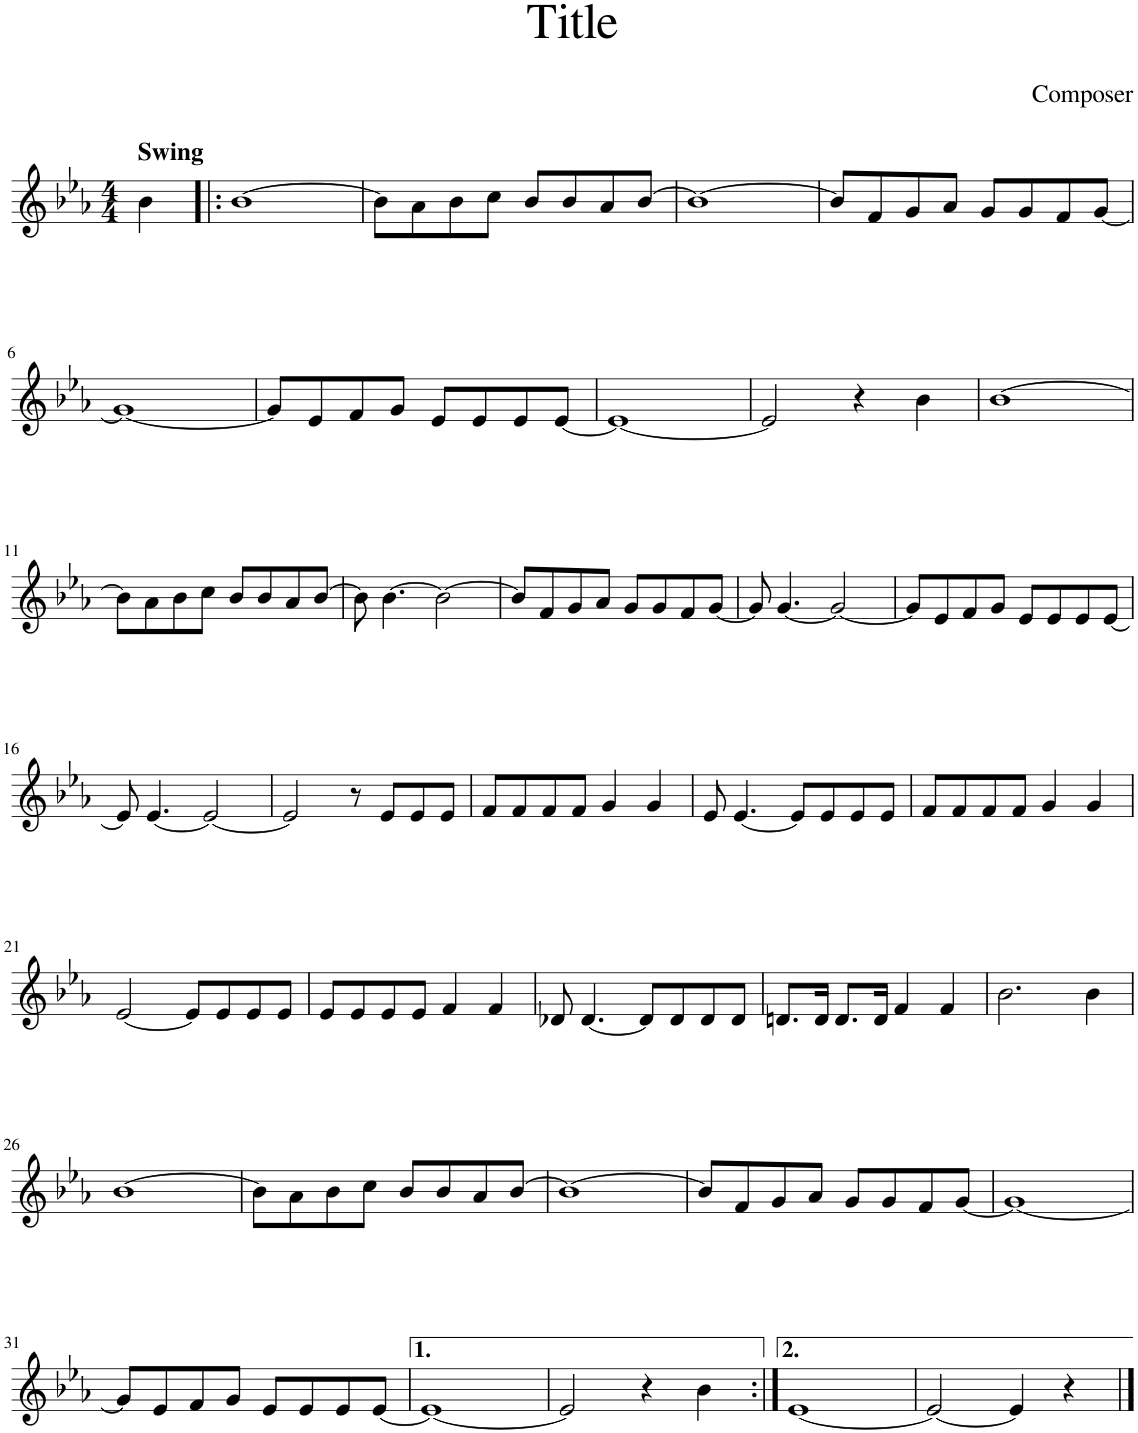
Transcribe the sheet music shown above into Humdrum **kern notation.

**kern
*part1
*staff1
*I"Piano
*I'Pno.
*clefG2
*k[b-e-a-]
*M4/4
=1
!LO:TX:a:B:t=Swing
4b-\
=2!|:
[1b-
=3
8b-\L]
8a-\
8b-\
8cc\J
8b-/L
8b-/
8a-/
[8b-/J
=4
1b-_
=5
8b-/L]
8f/
8g/
8a-/J
8g/L
8g/
8f/
[8g/J
!!LO:LB:g=z
=6
1g_
=7
8g/L]
8e-/
8f/
8g/J
8e-/L
8e-/
8e-/
[8e-/J
=8
1e-_
=9
2e-/]
4r
4b-\
=10
[1b-
!!LO:LB:g=z
=11
8b-\L]
8a-\
8b-\
8cc\J
8b-/L
8b-/
8a-/
[8b-/J
=12
8b-\]
[4.b-\
2b-\_
=13
8b-/L]
8f/
8g/
8a-/J
8g/L
8g/
8f/
[8g/J
=14
8g/]
[4.g/
2g/_
=15
8g/L]
8e-/
8f/
8g/J
8e-/L
8e-/
8e-/
[8e-/J
!!LO:LB:g=z
=16
8e-/]
[4.e-/
2e-/_
=17
2e-/]
8r
8e-/L
8e-/
8e-/J
=18
8f/L
8f/
8f/
8f/J
4g/
4g/
=19
8e-/
[4.e-/
8e-/L]
8e-/
8e-/
8e-/J
=20
8f/L
8f/
8f/
8f/J
4g/
4g/
!!LO:LB:g=z
=21
[2e-/
8e-/L]
8e-/
8e-/
8e-/J
=22
8e-/L
8e-/
8e-/
8e-/J
4f/
4f/
=23
8d-X/
[4.d-/
8d-/L]
8d-/
8d-/
8d-/J
=24
8.dn/L
16d/Jk
8.d/L
16d/Jk
4f/
4f/
=25
2.b-\
4b-\
!!LO:LB:g=z
=26
[1b-
=27
8b-\L]
8a-\
8b-\
8cc\J
8b-/L
8b-/
8a-/
[8b-/J
=28
1b-_
=29
8b-/L]
8f/
8g/
8a-/J
8g/L
8g/
8f/
[8g/J
=30
1g_
!!LO:LB:g=z
=31
8g/L]
8e-/
8f/
8g/J
8e-/L
8e-/
8e-/
[8e-/J
=32
1e-_
=33
2e-/]
4r
4b-\
=34:|!
[1e-
=35
2e-/_
4e-/]
4r
==
*-
